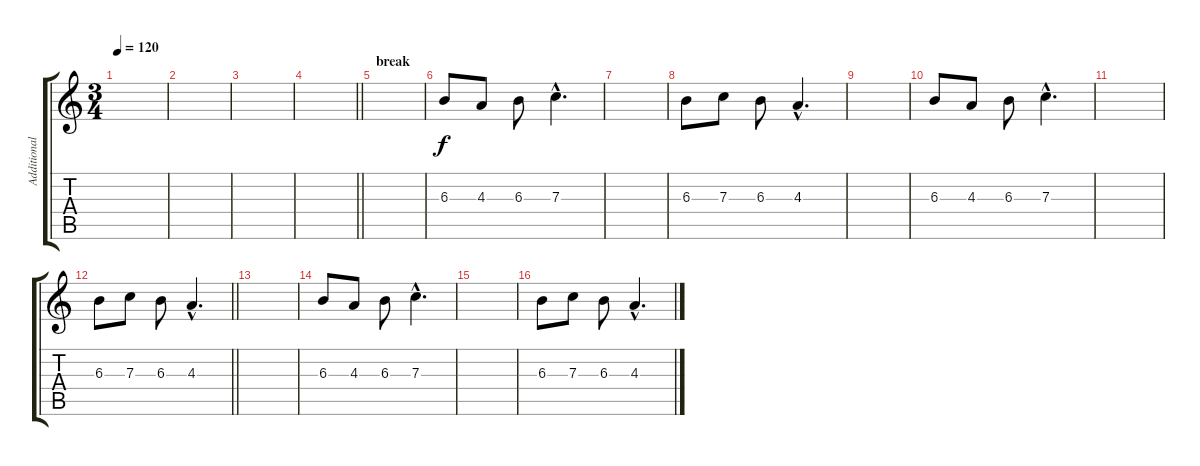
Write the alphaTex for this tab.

\track ("Additional Guitare" "Additional") {instrument distortionguitar}
\staff {score tabs}
\tuning (D4 A3 F3 C3 G2 D2) {hide}
\ts (3 4)
\tempo 120
\clef g2
\ks c
|
|
|
\barLineRight lightlight
|
\section ("" "break")
|
6.3.8 4.3.8 6.3.8 7.3{hac}.4{d} |
|
6.3.8 7.3.8 6.3.8 4.3{hac}.4{d} |
|
6.3.8 4.3.8 6.3.8 7.3{hac}.4{d} |
|
\barLineRight lightlight
6.3.8 7.3.8 6.3.8 4.3{hac}.4{d} |
|
6.3.8 4.3.8 6.3.8 7.3{hac}.4{d} |
|
6.3.8 7.3.8 6.3.8 4.3{hac}.4{d}
